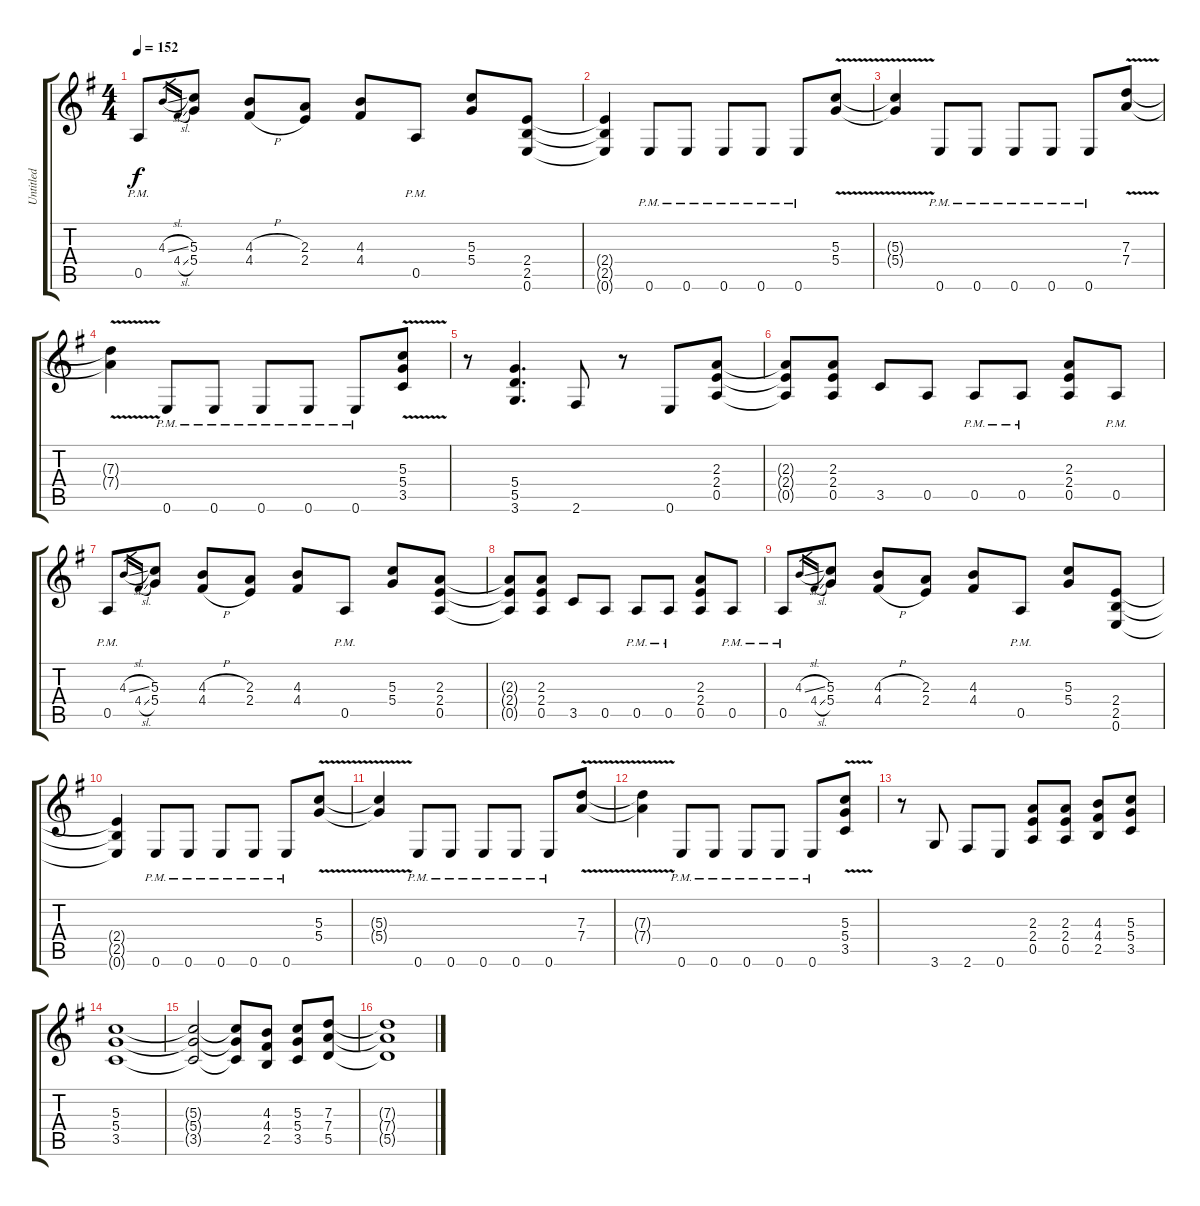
\track ("Untitled" "Untitled") {instrument distortionguitar}
\staff {score tabs}
\tuning (E4 B3 G3 D3 A2 E2) {hide}
\ts (4 4)
\tempo 152
\clef g2
\ks g
0.5{pm}.8{dy f} 4.3{sl}.16{gr} 4.4{sl}.16{gr} (5.3 5.4).8 (4.3{h} 4.4{h}).8 (2.3 2.4).8 (4.3 4.4).8 0.5{pm}.8 (5.3 5.4).8 (2.4 2.5 0.6).8 |
(2.4{t} 2.5{t} 0.6{t}).4 0.6{pm}.8 0.6{pm}.8 0.6{pm}.8 0.6{pm}.8 0.6{pm}.8 (5.3{v} 5.4{v}).8 |
(5.3{v t} 5.4{v t}).4 0.6{pm}.8 0.6{pm}.8 0.6{pm}.8 0.6{pm}.8 0.6{pm}.8 (7.3{v} 7.4{v}).8 |
(7.3{v t} 7.4{v t}).4 0.6{pm}.8 0.6{pm}.8 0.6{pm}.8 0.6{pm}.8 0.6{pm}.8 (5.3{v} 5.4{v} 3.5{v}).8 |
r.8 (5.4 5.5 3.6).4{d} 2.6.8 r.8 0.6.8 (2.3 2.4 0.5).8 |
(2.3{t} 2.4{t} 0.5{t}).8 (2.3 2.4 0.5).8 3.5.8 0.5.8 0.5{pm}.8 0.5{pm}.8 (2.3 2.4 0.5).8 0.5{pm}.8 |
0.5{pm}.8 4.3{sl}.16{gr} 4.4{sl}.16{gr} (5.3 5.4).8 (4.3{h} 4.4{h}).8 (2.3 2.4).8 (4.3 4.4).8 0.5{pm}.8 (5.3 5.4).8 (2.3 2.4 0.5).8 |
(2.3{t} 2.4{t} 0.5{t}).8 (2.3 2.4 0.5).8 3.5.8 0.5.8 0.5{pm}.8 0.5{pm}.8 (2.3 2.4 0.5).8 0.5{pm}.8 |
0.5{pm}.8 4.3{sl}.16{gr} 4.4{sl}.16{gr} (5.3 5.4).8 (4.3{h} 4.4{h}).8 (2.3 2.4).8 (4.3 4.4).8 0.5{pm}.8 (5.3 5.4).8 (2.4 2.5 0.6).8 |
(2.4{t} 2.5{t} 0.6{t}).4 0.6{pm}.8 0.6{pm}.8 0.6{pm}.8 0.6{pm}.8 0.6{pm}.8 (5.3{v} 5.4{v}).8 |
(5.3{v t} 5.4{v t}).4 0.6{pm}.8 0.6{pm}.8 0.6{pm}.8 0.6{pm}.8 0.6{pm}.8 (7.3{v} 7.4{v}).8 |
(7.3{v t} 7.4{v t}).4 0.6{pm}.8 0.6{pm}.8 0.6{pm}.8 0.6{pm}.8 0.6{pm}.8 (5.3{v} 5.4{v} 3.5{v}).8 |
r.8 3.6.8 2.6.8 0.6.8 (2.3 2.4 0.5).8 (2.3 2.4 0.5).8 (4.3 4.4 2.5).8 (5.3 5.4 3.5).8 |
(5.3 5.4 3.5).1 |
(5.3{t} 5.4{t} 3.5{t}).2 (5.3{t} 5.4{t} 3.5{t}).8 (4.3 4.4 2.5).8 (5.3 5.4 3.5).8 (7.3 7.4 5.5).8 |
(7.3{t} 7.4{t} 5.5{t}).1
